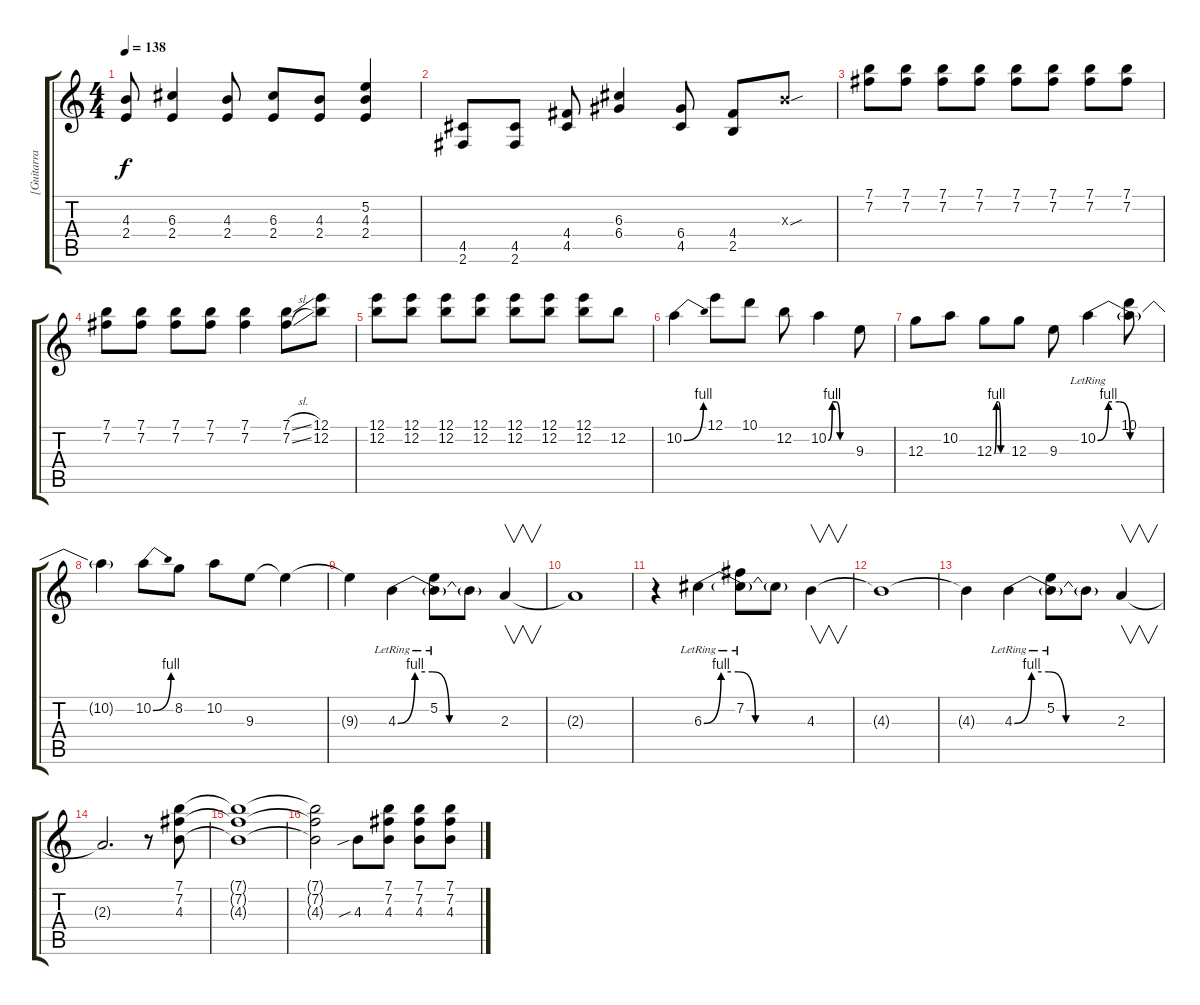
\track ("[Guitarra 1] Joe Perry" "[Guitarra ") {instrument overdrivenguitar}
\staff {score tabs}
\tuning (E4 B3 G3 D3 A2 E2) {hide}
\ts (4 4)
\tempo 138
\clef g2
\ks c
(4.3 2.4).8{dy f} (6.3 2.4).4 (4.3 2.4).8 (6.3 2.4).8 (4.3 2.4).8 (5.2 4.3 2.4).4 |
(4.5 2.6).8 (4.5 2.6).8 (4.4 4.5).8 (6.3 6.4).4 (6.4 4.5).8 (4.4 2.5).8 4.3{sou x}.8 |
(7.1 7.2).8 (7.1 7.2).8 (7.1 7.2).8 (7.1 7.2).8 (7.1 7.2).8 (7.1 7.2).8 (7.1 7.2).8 (7.1 7.2).8 |
(7.1 7.2).8 (7.1 7.2).8 (7.1 7.2).8 (7.1 7.2).8 (7.1 7.2).4 (7.1{sl} 7.2{sl}).8 (12.1 12.2).8 |
(12.1 12.2).8 (12.1 12.2).8 (12.1 12.2).8 (12.1 12.2).8 (12.1 12.2).8 (12.1 12.2).8 (12.1 12.2).8 12.2.8 |
10.2{be (bend 0 0 60 4)}.4 12.1.8 10.1.8 12.2.8 10.2{be (custom 0 0 10 4 20 4 30 0 60 0)}.4 9.3.8 |
12.3.8 10.2.8 12.3{be (custom 0 0 10 4 20 4 30 0 60 0)}.8 12.3.8 9.3.8 10.2{be (custom 0 0 10 4 20 4 30 0 60 0) lr}.4 (10.1 10.2{t}).8 |
10.2{t}.4 10.2{be (bend 0 0 60 4)}.8 8.2.8 10.2.8 9.3.8 9.3{t}.4 |
9.3{t}.4 4.3{be (custom 0 0 10 4 20 4 30 0 60 0) lr}.4 (5.2{lr} 4.3{t}).8 4.3{t}.8 2.3.4{v} |
2.3{t}.1 |
r.4 6.3{be (custom 0 0 10 4 20 4 30 0 60 0) lr}.4 (7.2{lr} 6.3{t}).8 6.3{t}.8 4.3.4{v} |
4.3{t}.1 |
4.3{t}.4 4.3{be (custom 0 0 10 4 20 4 30 0 60 0) lr}.4 (5.2{lr} 4.3{t}).8 4.3{t}.8 2.3.4{v} |
2.3{t}.2{d} r.8 (7.1 7.2 4.3).8 |
(7.1{t} 7.2{t} 4.3{t}).1 |
(7.1{t} 7.2{t} 4.3{t}).2 4.3{sib}.8 (7.1 7.2 4.3).8 (7.1 7.2 4.3).8 (7.1 7.2 4.3).8
